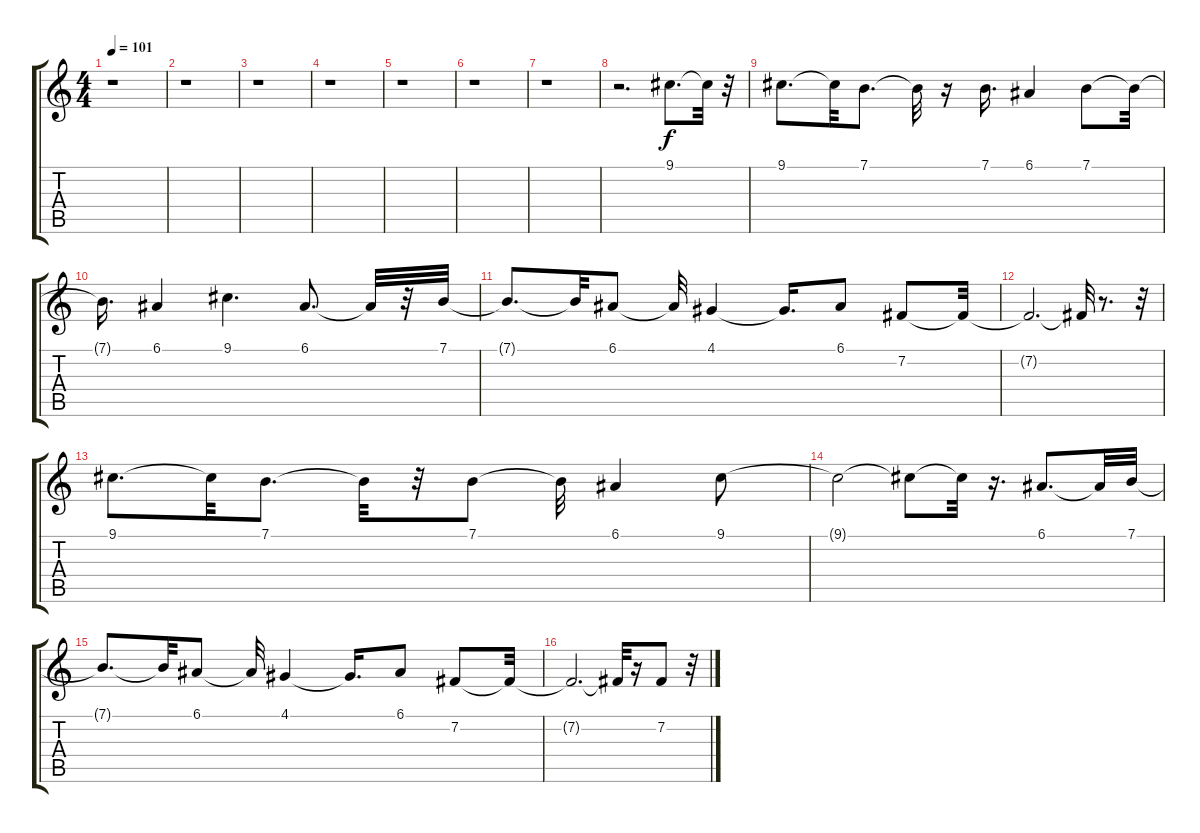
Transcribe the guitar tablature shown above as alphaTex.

\track "" {instrument clarinet}
\staff {score tabs}
\tuning (E4 B3 G3 D3 A2 E2) {hide}
\ts (4 4)
\tempo 101
\clef g2
\ks c
r.1{dy f} |
r.1 |
r.1 |
r.1 |
r.1 |
r.1 |
r.1 |
r.2{d} 9.1.8{d} 9.1{t}.32 r.32 |
9.1.8{d} 9.1{t}.32 7.1.8{d} 7.1{t}.32 r.16 7.1.16{d} 6.1.4 7.1.8 7.1{t}.32 |
7.1{t}.16{d} 6.1.4 9.1.4{d} 6.1.8{d} 6.1{t}.32 r.32 7.1.32 |
7.1{t}.8{d} 7.1{t}.32 6.1.8 6.1{t}.32 4.1.4 4.1{t}.16{d} 6.1.8 7.2.8 7.2{t}.32 |
7.2{t}.2{d} 7.2{t}.32 r.8{d} r.32 |
9.1.8{d} 9.1{t}.32 7.1.8{d} 7.1{t}.32 r.32 7.1.8 7.1{t}.32 6.1.4 9.1.8 |
9.1{t}.2 9.1{t}.8 9.1{t}.32 r.16{d} 6.1.8{d} 6.1{t}.32 7.1.32 |
7.1{t}.8{d} 7.1{t}.32 6.1.8 6.1{t}.32 4.1.4 4.1{t}.16{d} 6.1.8 7.2.8 7.2{t}.32 |
7.2{t}.2{d} 7.2{t}.32 r.16 7.2.8 r.32
